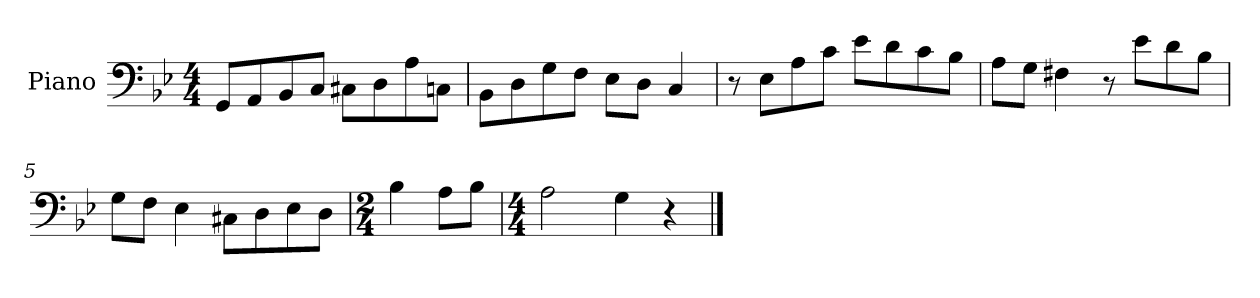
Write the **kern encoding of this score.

**kern
*part1
*staff1
*I"Piano
*I'Pno
*clefF4
*k[b-e-]
*M4/4
=1
8GG/L
8AA/
8BB-/
8C/J
8C#X\L
8D\
8A\
8Cn\J
=2
8BB-\L
8D\
8G\
8F\J
8E-\L
8D\J
4C/
=3
8r
8E-\L
8A\
8c\J
8e-\L
8d\
8c\
8B-\J
=4
8A\L
8G\J
4F#X\
8r
8e-\L
8d\
8B-\J
=5
8G\L
8F\J
4E-\
8C#X\L
8D\
8E-\
8D\J
=6
*M2/4
4B-\
8A\L
8B-\J
=7
*M4/4
2A\
4G\
4r
==
*-
